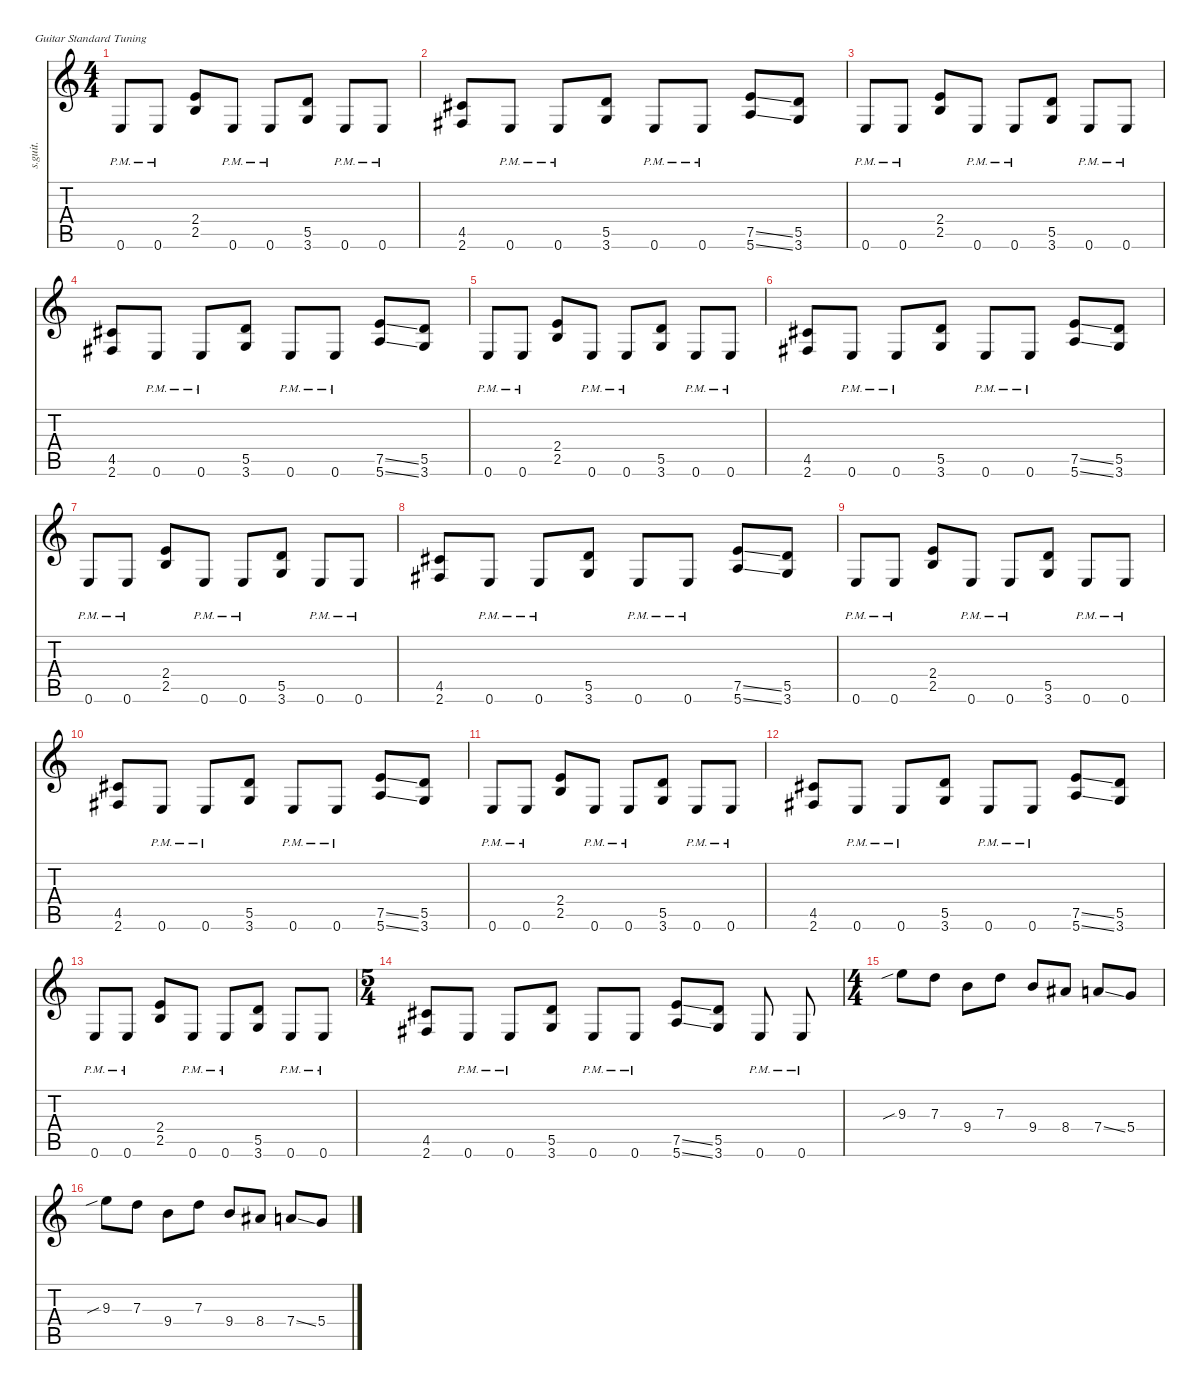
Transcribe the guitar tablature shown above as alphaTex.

\defaultSystemsLayout 4
\hideDynamics
\bracketExtendMode nobrackets
\track ("James Hetfield - Rhythm Guitar" "s.guit.") {instrument distortionguitar}
\staff {score tabs}
\tuning (E4 B3 G3 D3 A2 E2)
\ts (4 4)
\tempo (140 hide)
\clef g2
\ks c
0.6{pm}.8{lyrics (0 "") lyrics (1 "") lyrics (2 "") lyrics (3 "") lyrics (4 "") dy f} 0.6{pm}.8{lyrics (0 "") lyrics (1 "") lyrics (2 "") lyrics (3 "") lyrics (4 "")} (2.4 2.5).8{lyrics (0 "") lyrics (1 "") lyrics (2 "") lyrics (3 "") lyrics (4 "")} 0.6{pm}.8{lyrics (0 "") lyrics (1 "") lyrics (2 "") lyrics (3 "") lyrics (4 "")} 0.6{pm}.8{lyrics (0 "") lyrics (1 "") lyrics (2 "") lyrics (3 "") lyrics (4 "")} (5.5 3.6).8{lyrics (0 "") lyrics (1 "") lyrics (2 "") lyrics (3 "") lyrics (4 "")} 0.6{pm}.8{lyrics (0 "") lyrics (1 "") lyrics (2 "") lyrics (3 "") lyrics (4 "")} 0.6{pm}.8{lyrics (0 "") lyrics (1 "") lyrics (2 "") lyrics (3 "") lyrics (4 "")} |
(4.5{acc #} 2.6{acc #}).8{lyrics (0 "") lyrics (1 "") lyrics (2 "") lyrics (3 "") lyrics (4 "")} 0.6{pm}.8{lyrics (0 "") lyrics (1 "") lyrics (2 "") lyrics (3 "") lyrics (4 "")} 0.6{pm}.8{lyrics (0 "") lyrics (1 "") lyrics (2 "") lyrics (3 "") lyrics (4 "")} (5.5 3.6).8{lyrics (0 "") lyrics (1 "") lyrics (2 "") lyrics (3 "") lyrics (4 "")} 0.6{pm}.8{lyrics (0 "") lyrics (1 "") lyrics (2 "") lyrics (3 "") lyrics (4 "")} 0.6{pm}.8{lyrics (0 "") lyrics (1 "") lyrics (2 "") lyrics (3 "") lyrics (4 "")} (7.5{ss} 5.6{ss}).8{lyrics (0 "") lyrics (1 "") lyrics (2 "") lyrics (3 "") lyrics (4 "")} (5.5 3.6).8{lyrics (0 "") lyrics (1 "") lyrics (2 "") lyrics (3 "") lyrics (4 "")} |
0.6{pm}.8{lyrics (0 "") lyrics (1 "") lyrics (2 "") lyrics (3 "") lyrics (4 "")} 0.6{pm}.8{lyrics (0 "") lyrics (1 "") lyrics (2 "") lyrics (3 "") lyrics (4 "")} (2.4 2.5).8{lyrics (0 "") lyrics (1 "") lyrics (2 "") lyrics (3 "") lyrics (4 "")} 0.6{pm}.8{lyrics (0 "") lyrics (1 "") lyrics (2 "") lyrics (3 "") lyrics (4 "")} 0.6{pm}.8{lyrics (0 "") lyrics (1 "") lyrics (2 "") lyrics (3 "") lyrics (4 "")} (5.5 3.6).8{lyrics (0 "") lyrics (1 "") lyrics (2 "") lyrics (3 "") lyrics (4 "")} 0.6{pm}.8{lyrics (0 "") lyrics (1 "") lyrics (2 "") lyrics (3 "") lyrics (4 "")} 0.6{pm}.8{lyrics (0 "") lyrics (1 "") lyrics (2 "") lyrics (3 "") lyrics (4 "")} |
(4.5{acc #} 2.6{acc #}).8{lyrics (0 "") lyrics (1 "") lyrics (2 "") lyrics (3 "") lyrics (4 "")} 0.6{pm}.8{lyrics (0 "") lyrics (1 "") lyrics (2 "") lyrics (3 "") lyrics (4 "")} 0.6{pm}.8{lyrics (0 "") lyrics (1 "") lyrics (2 "") lyrics (3 "") lyrics (4 "")} (5.5 3.6).8{lyrics (0 "") lyrics (1 "") lyrics (2 "") lyrics (3 "") lyrics (4 "")} 0.6{pm}.8{lyrics (0 "") lyrics (1 "") lyrics (2 "") lyrics (3 "") lyrics (4 "")} 0.6{pm}.8{lyrics (0 "") lyrics (1 "") lyrics (2 "") lyrics (3 "") lyrics (4 "")} (7.5{ss} 5.6{ss}).8{lyrics (0 "") lyrics (1 "") lyrics (2 "") lyrics (3 "") lyrics (4 "")} (5.5 3.6).8{lyrics (0 "") lyrics (1 "") lyrics (2 "") lyrics (3 "") lyrics (4 "")} |
0.6{pm}.8{lyrics (0 "") lyrics (1 "") lyrics (2 "") lyrics (3 "") lyrics (4 "")} 0.6{pm}.8{lyrics (0 "") lyrics (1 "") lyrics (2 "") lyrics (3 "") lyrics (4 "")} (2.4 2.5).8{lyrics (0 "") lyrics (1 "") lyrics (2 "") lyrics (3 "") lyrics (4 "")} 0.6{pm}.8{lyrics (0 "") lyrics (1 "") lyrics (2 "") lyrics (3 "") lyrics (4 "")} 0.6{pm}.8{lyrics (0 "") lyrics (1 "") lyrics (2 "") lyrics (3 "") lyrics (4 "")} (5.5 3.6).8{lyrics (0 "") lyrics (1 "") lyrics (2 "") lyrics (3 "") lyrics (4 "")} 0.6{pm}.8{lyrics (0 "") lyrics (1 "") lyrics (2 "") lyrics (3 "") lyrics (4 "")} 0.6{pm}.8{lyrics (0 "") lyrics (1 "") lyrics (2 "") lyrics (3 "") lyrics (4 "")} |
(4.5{acc #} 2.6{acc #}).8{lyrics (0 "") lyrics (1 "") lyrics (2 "") lyrics (3 "") lyrics (4 "")} 0.6{pm}.8{lyrics (0 "") lyrics (1 "") lyrics (2 "") lyrics (3 "") lyrics (4 "")} 0.6{pm}.8{lyrics (0 "") lyrics (1 "") lyrics (2 "") lyrics (3 "") lyrics (4 "")} (5.5 3.6).8{lyrics (0 "") lyrics (1 "") lyrics (2 "") lyrics (3 "") lyrics (4 "")} 0.6{pm}.8{lyrics (0 "") lyrics (1 "") lyrics (2 "") lyrics (3 "") lyrics (4 "")} 0.6{pm}.8{lyrics (0 "") lyrics (1 "") lyrics (2 "") lyrics (3 "") lyrics (4 "")} (7.5{ss} 5.6{ss}).8{lyrics (0 "") lyrics (1 "") lyrics (2 "") lyrics (3 "") lyrics (4 "")} (5.5 3.6).8{lyrics (0 "") lyrics (1 "") lyrics (2 "") lyrics (3 "") lyrics (4 "")} |
0.6{pm}.8{lyrics (0 "") lyrics (1 "") lyrics (2 "") lyrics (3 "") lyrics (4 "")} 0.6{pm}.8{lyrics (0 "") lyrics (1 "") lyrics (2 "") lyrics (3 "") lyrics (4 "")} (2.4 2.5).8{lyrics (0 "") lyrics (1 "") lyrics (2 "") lyrics (3 "") lyrics (4 "")} 0.6{pm}.8{lyrics (0 "") lyrics (1 "") lyrics (2 "") lyrics (3 "") lyrics (4 "")} 0.6{pm}.8{lyrics (0 "") lyrics (1 "") lyrics (2 "") lyrics (3 "") lyrics (4 "")} (5.5 3.6).8{lyrics (0 "") lyrics (1 "") lyrics (2 "") lyrics (3 "") lyrics (4 "")} 0.6{pm}.8{lyrics (0 "") lyrics (1 "") lyrics (2 "") lyrics (3 "") lyrics (4 "")} 0.6{pm}.8{lyrics (0 "") lyrics (1 "") lyrics (2 "") lyrics (3 "") lyrics (4 "")} |
(4.5{acc #} 2.6{acc #}).8{lyrics (0 "") lyrics (1 "") lyrics (2 "") lyrics (3 "") lyrics (4 "")} 0.6{pm}.8{lyrics (0 "") lyrics (1 "") lyrics (2 "") lyrics (3 "") lyrics (4 "")} 0.6{pm}.8{lyrics (0 "") lyrics (1 "") lyrics (2 "") lyrics (3 "") lyrics (4 "")} (5.5 3.6).8{lyrics (0 "") lyrics (1 "") lyrics (2 "") lyrics (3 "") lyrics (4 "")} 0.6{pm}.8{lyrics (0 "") lyrics (1 "") lyrics (2 "") lyrics (3 "") lyrics (4 "")} 0.6{pm}.8{lyrics (0 "") lyrics (1 "") lyrics (2 "") lyrics (3 "") lyrics (4 "")} (7.5{ss} 5.6{ss}).8{lyrics (0 "") lyrics (1 "") lyrics (2 "") lyrics (3 "") lyrics (4 "")} (5.5 3.6).8{lyrics (0 "") lyrics (1 "") lyrics (2 "") lyrics (3 "") lyrics (4 "")} |
0.6{pm}.8{lyrics (0 "") lyrics (1 "") lyrics (2 "") lyrics (3 "") lyrics (4 "")} 0.6{pm}.8{lyrics (0 "") lyrics (1 "") lyrics (2 "") lyrics (3 "") lyrics (4 "")} (2.4 2.5).8{lyrics (0 "") lyrics (1 "") lyrics (2 "") lyrics (3 "") lyrics (4 "")} 0.6{pm}.8{lyrics (0 "") lyrics (1 "") lyrics (2 "") lyrics (3 "") lyrics (4 "")} 0.6{pm}.8{lyrics (0 "") lyrics (1 "") lyrics (2 "") lyrics (3 "") lyrics (4 "")} (5.5 3.6).8{lyrics (0 "") lyrics (1 "") lyrics (2 "") lyrics (3 "") lyrics (4 "")} 0.6{pm}.8{lyrics (0 "") lyrics (1 "") lyrics (2 "") lyrics (3 "") lyrics (4 "")} 0.6{pm}.8{lyrics (0 "") lyrics (1 "") lyrics (2 "") lyrics (3 "") lyrics (4 "")} |
(4.5{acc #} 2.6{acc #}).8{lyrics (0 "") lyrics (1 "") lyrics (2 "") lyrics (3 "") lyrics (4 "")} 0.6{pm}.8{lyrics (0 "") lyrics (1 "") lyrics (2 "") lyrics (3 "") lyrics (4 "")} 0.6{pm}.8{lyrics (0 "") lyrics (1 "") lyrics (2 "") lyrics (3 "") lyrics (4 "")} (5.5 3.6).8{lyrics (0 "") lyrics (1 "") lyrics (2 "") lyrics (3 "") lyrics (4 "")} 0.6{pm}.8{lyrics (0 "") lyrics (1 "") lyrics (2 "") lyrics (3 "") lyrics (4 "")} 0.6{pm}.8{lyrics (0 "") lyrics (1 "") lyrics (2 "") lyrics (3 "") lyrics (4 "")} (7.5{ss} 5.6{ss}).8{lyrics (0 "") lyrics (1 "") lyrics (2 "") lyrics (3 "") lyrics (4 "")} (5.5 3.6).8{lyrics (0 "") lyrics (1 "") lyrics (2 "") lyrics (3 "") lyrics (4 "")} |
0.6{pm}.8{lyrics (0 "") lyrics (1 "") lyrics (2 "") lyrics (3 "") lyrics (4 "")} 0.6{pm}.8{lyrics (0 "") lyrics (1 "") lyrics (2 "") lyrics (3 "") lyrics (4 "")} (2.4 2.5).8{lyrics (0 "") lyrics (1 "") lyrics (2 "") lyrics (3 "") lyrics (4 "")} 0.6{pm}.8{lyrics (0 "") lyrics (1 "") lyrics (2 "") lyrics (3 "") lyrics (4 "")} 0.6{pm}.8{lyrics (0 "") lyrics (1 "") lyrics (2 "") lyrics (3 "") lyrics (4 "")} (5.5 3.6).8{lyrics (0 "") lyrics (1 "") lyrics (2 "") lyrics (3 "") lyrics (4 "")} 0.6{pm}.8{lyrics (0 "") lyrics (1 "") lyrics (2 "") lyrics (3 "") lyrics (4 "")} 0.6{pm}.8{lyrics (0 "") lyrics (1 "") lyrics (2 "") lyrics (3 "") lyrics (4 "")} |
(4.5{acc #} 2.6{acc #}).8{lyrics (0 "") lyrics (1 "") lyrics (2 "") lyrics (3 "") lyrics (4 "")} 0.6{pm}.8{lyrics (0 "") lyrics (1 "") lyrics (2 "") lyrics (3 "") lyrics (4 "")} 0.6{pm}.8{lyrics (0 "") lyrics (1 "") lyrics (2 "") lyrics (3 "") lyrics (4 "")} (5.5 3.6).8{lyrics (0 "") lyrics (1 "") lyrics (2 "") lyrics (3 "") lyrics (4 "")} 0.6{pm}.8{lyrics (0 "") lyrics (1 "") lyrics (2 "") lyrics (3 "") lyrics (4 "")} 0.6{pm}.8{lyrics (0 "") lyrics (1 "") lyrics (2 "") lyrics (3 "") lyrics (4 "")} (7.5{ss} 5.6{ss}).8{lyrics (0 "") lyrics (1 "") lyrics (2 "") lyrics (3 "") lyrics (4 "")} (5.5 3.6).8{lyrics (0 "") lyrics (1 "") lyrics (2 "") lyrics (3 "") lyrics (4 "")} |
0.6{pm}.8{lyrics (0 "") lyrics (1 "") lyrics (2 "") lyrics (3 "") lyrics (4 "")} 0.6{pm}.8{lyrics (0 "") lyrics (1 "") lyrics (2 "") lyrics (3 "") lyrics (4 "")} (2.4 2.5).8{lyrics (0 "") lyrics (1 "") lyrics (2 "") lyrics (3 "") lyrics (4 "")} 0.6{pm}.8{lyrics (0 "") lyrics (1 "") lyrics (2 "") lyrics (3 "") lyrics (4 "")} 0.6{pm}.8{lyrics (0 "") lyrics (1 "") lyrics (2 "") lyrics (3 "") lyrics (4 "")} (5.5 3.6).8{lyrics (0 "") lyrics (1 "") lyrics (2 "") lyrics (3 "") lyrics (4 "")} 0.6{pm}.8{lyrics (0 "") lyrics (1 "") lyrics (2 "") lyrics (3 "") lyrics (4 "")} 0.6{pm}.8{lyrics (0 "") lyrics (1 "") lyrics (2 "") lyrics (3 "") lyrics (4 "")} |
\ts (5 4)
\beaming (8 2 2 2 2)
(4.5{acc #} 2.6{acc #}).8{lyrics (0 "") lyrics (1 "") lyrics (2 "") lyrics (3 "") lyrics (4 "")} 0.6{pm}.8{lyrics (0 "") lyrics (1 "") lyrics (2 "") lyrics (3 "") lyrics (4 "")} 0.6{pm}.8{lyrics (0 "") lyrics (1 "") lyrics (2 "") lyrics (3 "") lyrics (4 "")} (5.5 3.6).8{lyrics (0 "") lyrics (1 "") lyrics (2 "") lyrics (3 "") lyrics (4 "")} 0.6{pm}.8{lyrics (0 "") lyrics (1 "") lyrics (2 "") lyrics (3 "") lyrics (4 "")} 0.6{pm}.8{lyrics (0 "") lyrics (1 "") lyrics (2 "") lyrics (3 "") lyrics (4 "")} (7.5{ss} 5.6{ss}).8{lyrics (0 "") lyrics (1 "") lyrics (2 "") lyrics (3 "") lyrics (4 "")} (5.5 3.6).8{lyrics (0 "") lyrics (1 "") lyrics (2 "") lyrics (3 "") lyrics (4 "")} 0.6{pm}.8{lyrics (0 "") lyrics (1 "") lyrics (2 "") lyrics (3 "") lyrics (4 "")} 0.6{pm}.8{lyrics (0 "") lyrics (1 "") lyrics (2 "") lyrics (3 "") lyrics (4 "")} |
\ts (4 4)
\beaming (8 2 2 2 2)
9.3{sib}.8{lyrics (0 "") lyrics (1 "") lyrics (2 "") lyrics (3 "") lyrics (4 "")} 7.3.8{lyrics (0 "") lyrics (1 "") lyrics (2 "") lyrics (3 "") lyrics (4 "")} 9.4.8{lyrics (0 "") lyrics (1 "") lyrics (2 "") lyrics (3 "") lyrics (4 "")} 7.3.8{lyrics (0 "") lyrics (1 "") lyrics (2 "") lyrics (3 "") lyrics (4 "")} 9.4.8{lyrics (0 "") lyrics (1 "") lyrics (2 "") lyrics (3 "") lyrics (4 "")} 8.4{acc #}.8{lyrics (0 "") lyrics (1 "") lyrics (2 "") lyrics (3 "") lyrics (4 "")} 7.4{ss}.8{lyrics (0 "") lyrics (1 "") lyrics (2 "") lyrics (3 "") lyrics (4 "")} 5.4.8{lyrics (0 "") lyrics (1 "") lyrics (2 "") lyrics (3 "") lyrics (4 "")} |
9.3{sib}.8{lyrics (0 "") lyrics (1 "") lyrics (2 "") lyrics (3 "") lyrics (4 "")} 7.3.8{lyrics (0 "") lyrics (1 "") lyrics (2 "") lyrics (3 "") lyrics (4 "")} 9.4.8{lyrics (0 "") lyrics (1 "") lyrics (2 "") lyrics (3 "") lyrics (4 "")} 7.3.8{lyrics (0 "") lyrics (1 "") lyrics (2 "") lyrics (3 "") lyrics (4 "")} 9.4.8{lyrics (0 "") lyrics (1 "") lyrics (2 "") lyrics (3 "") lyrics (4 "")} 8.4{acc #}.8{lyrics (0 "") lyrics (1 "") lyrics (2 "") lyrics (3 "") lyrics (4 "")} 7.4{ss}.8{lyrics (0 "") lyrics (1 "") lyrics (2 "") lyrics (3 "") lyrics (4 "")} 5.4.8{lyrics (0 "") lyrics (1 "") lyrics (2 "") lyrics (3 "") lyrics (4 "")}
